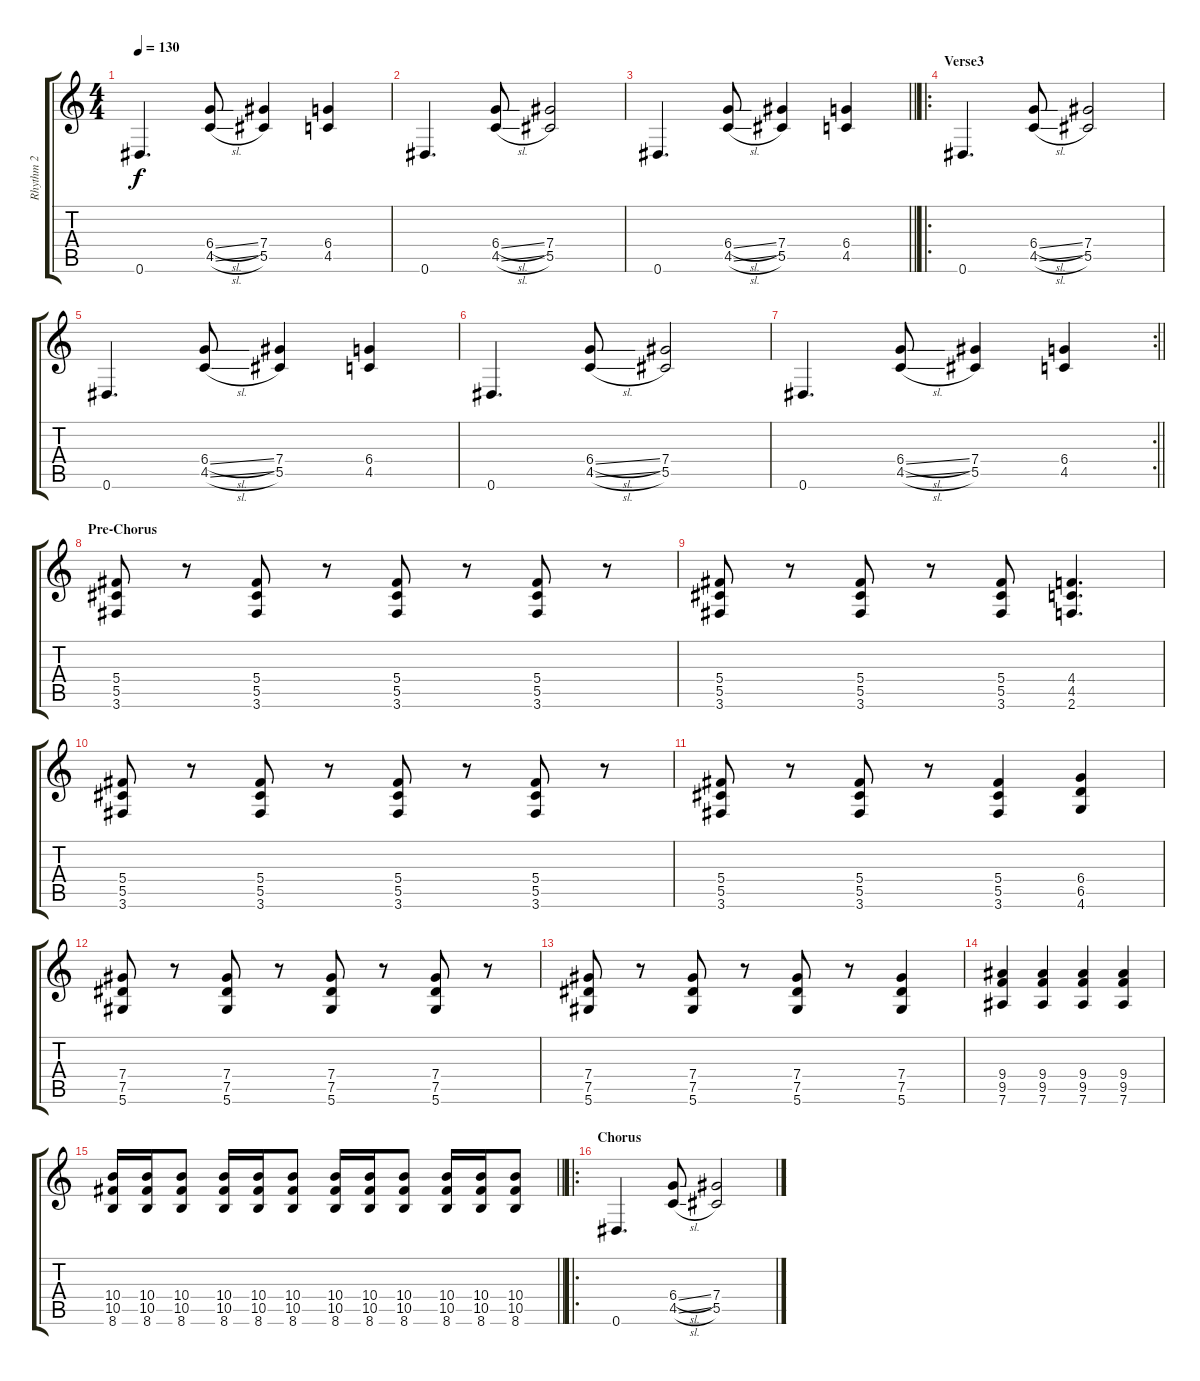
\track ("Rhythm 2" "Rhythm 2") {instrument overdrivenguitar}
\staff {score tabs}
\tuning (Eb4 Bb3 Gb3 Db3 Ab2 Eb2) {hide}
\ts (4 4)
\tempo 130
\clef g2
\ks c
0.6.4{d dy f} (6.4{sl} 4.5{sl}).8 (7.4 5.5).4 (6.4 4.5).4 |
0.6.4{d} (6.4{sl} 4.5{sl}).8 (7.4 5.5).2 |
\barLineRight lightlight
0.6.4{d} (6.4{sl} 4.5{sl}).8 (7.4 5.5).4 (6.4 4.5).4 |
\ro
\section ("" "Verse3")
0.6.4{d} (6.4{sl} 4.5{sl}).8 (7.4 5.5).2 |
0.6.4{d} (6.4{sl} 4.5{sl}).8 (7.4 5.5).4 (6.4 4.5).4 |
0.6.4{d} (6.4{sl} 4.5{sl}).8 (7.4 5.5).2 |
\rc 2
\barLineRight lightlight
0.6.4{d} (6.4{sl} 4.5{sl}).8 (7.4 5.5).4 (6.4 4.5).4 |
\section ("" "Pre-Chorus")
(5.4 5.5 3.6).8 r.8 (5.4 5.5 3.6).8 r.8 (5.4 5.5 3.6).8 r.8 (5.4 5.5 3.6).8 r.8 |
(5.4 5.5 3.6).8 r.8 (5.4 5.5 3.6).8 r.8 (5.4 5.5 3.6).8 (4.4 4.5 2.6).4{d} |
(5.4 5.5 3.6).8 r.8 (5.4 5.5 3.6).8 r.8 (5.4 5.5 3.6).8 r.8 (5.4 5.5 3.6).8 r.8 |
(5.4 5.5 3.6).8 r.8 (5.4 5.5 3.6).8 r.8 (5.4 5.5 3.6).4 (6.4 6.5 4.6).4 |
(7.4 7.5 5.6).8 r.8 (7.4 7.5 5.6).8 r.8 (7.4 7.5 5.6).8 r.8 (7.4 7.5 5.6).8 r.8 |
(7.4 7.5 5.6).8 r.8 (7.4 7.5 5.6).8 r.8 (7.4 7.5 5.6).8 r.8 (7.4 7.5 5.6).4 |
(9.4 9.5 7.6).4 (9.4 9.5 7.6).4 (9.4 9.5 7.6).4 (9.4 9.5 7.6).4 |
\barLineRight lightlight
(10.4 10.5 8.6).16 (10.4 10.5 8.6).16 (10.4 10.5 8.6).8 (10.4 10.5 8.6).16 (10.4 10.5 8.6).16 (10.4 10.5 8.6).8 (10.4 10.5 8.6).16 (10.4 10.5 8.6).16 (10.4 10.5 8.6).8 (10.4 10.5 8.6).16 (10.4 10.5 8.6).16 (10.4 10.5 8.6).8 |
\ro
\section ("" "Chorus")
0.6.4{d instrument overdrivenguitar} (6.4{sl} 4.5{sl}).8 (7.4 5.5).2
